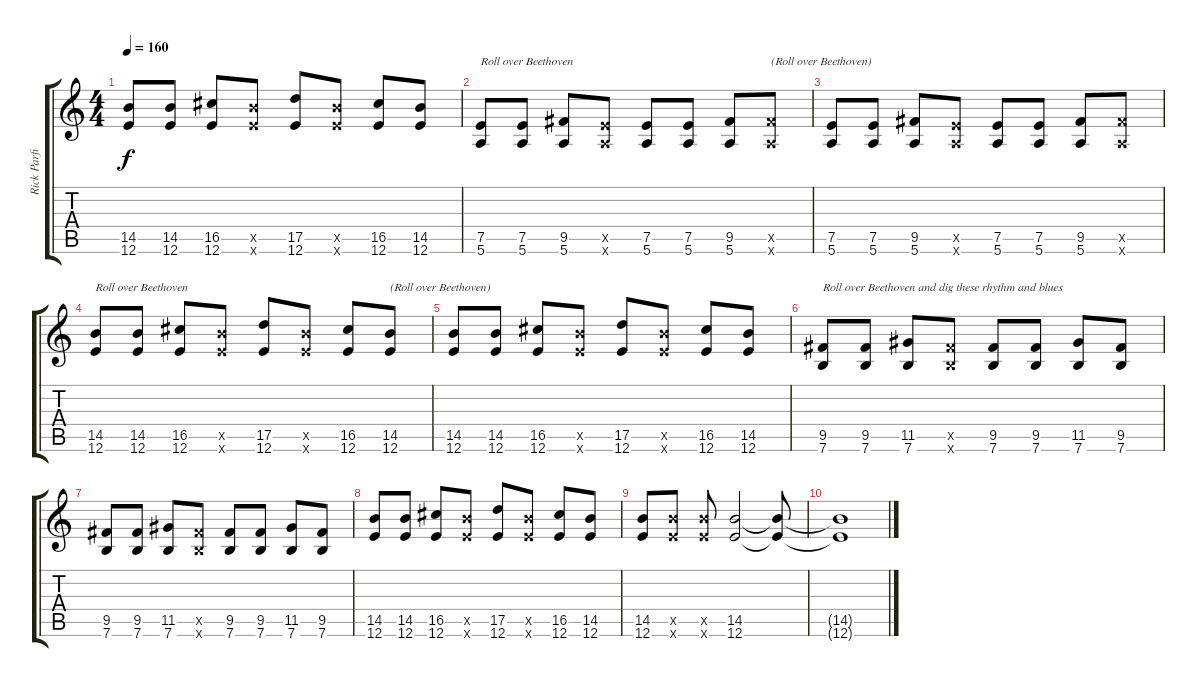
\track ("Rick Parfitt (Rythm Guitar/Lyrics)" "Rick Parfi") {instrument distortionguitar}
\staff {score tabs}
\tuning (E4 B3 G3 D3 A2 E2) {hide}
\ts (4 4)
\tempo 160
\clef g2
\ks c
(14.5 12.6).8{dy f} (14.5 12.6).8 (16.5 12.6).8 (14.5{x} 12.6{x}).8 (17.5 12.6).8 (14.5{x} 12.6{x}).8 (16.5 12.6).8 (14.5 12.6).8 |
(7.5 5.6).8{txt "Roll over Beethoven"} (7.5 5.6).8 (9.5 5.6).8 (7.5{x} 5.6{x}).8 (7.5 5.6).8 (7.5 5.6).8 (9.5 5.6).8 (9.5{x} 5.6{x}).8{txt "(Roll over Beethoven)"} |
(7.5 5.6).8 (7.5 5.6).8 (9.5 5.6).8 (7.5{x} 5.6{x}).8 (7.5 5.6).8 (7.5 5.6).8 (9.5 5.6).8 (9.5{x} 5.6{x}).8 |
(14.5 12.6).8{txt "Roll over Beethoven"} (14.5 12.6).8 (16.5 12.6).8 (14.5{x} 12.6{x}).8 (17.5 12.6).8 (14.5{x} 12.6{x}).8 (16.5 12.6).8 (14.5 12.6).8{txt "(Roll over Beethoven)"} |
(14.5 12.6).8 (14.5 12.6).8 (16.5 12.6).8 (14.5{x} 12.6{x}).8 (17.5 12.6).8 (14.5{x} 12.6{x}).8 (16.5 12.6).8 (14.5 12.6).8 |
(9.5 7.6).8{txt "Roll over Beethoven and dig these rhythm and blues"} (9.5 7.6).8 (11.5 7.6).8 (9.5{x} 7.6{x}).8 (9.5 7.6).8 (9.5 7.6).8 (11.5 7.6).8 (9.5 7.6).8 |
(9.5 7.6).8 (9.5 7.6).8 (11.5 7.6).8 (9.5{x} 7.6{x}).8 (9.5 7.6).8 (9.5 7.6).8 (11.5 7.6).8 (9.5 7.6).8 |
(14.5 12.6).8 (14.5 12.6).8 (16.5 12.6).8 (14.5{x} 12.6{x}).8 (17.5 12.6).8 (14.5{x} 12.6{x}).8 (16.5 12.6).8 (14.5 12.6).8 |
(14.5 12.6).8 (14.5{x} 12.6{x}).8 (14.5{x} 12.6{x}).8 (14.5 12.6).2 (14.5{t} 12.6{t}).8 |
(14.5{t} 12.6{t}).1
